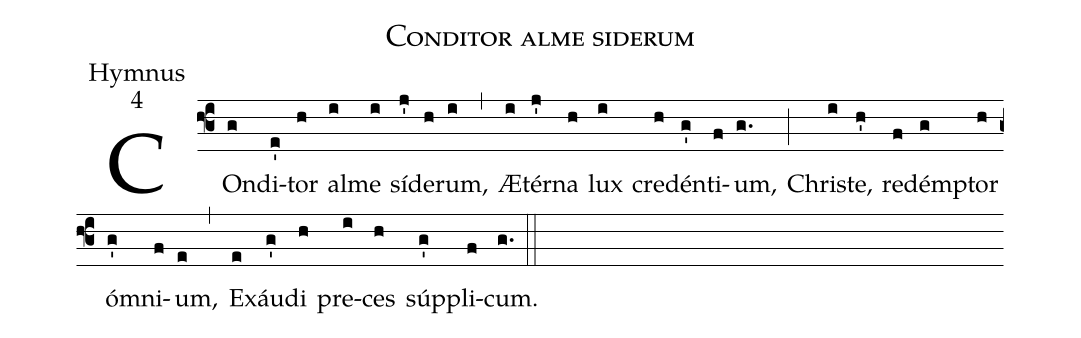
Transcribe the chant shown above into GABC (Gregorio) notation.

name:Conditor alme siderum;
office-part:Hymnus;
mode:4;
%%
(f3) COn(g)di(e')tor(h) al(i)me(i) sí(j')de(h)rum,(i) (,)
    Æ(i)tér(j')na(h) lux(i) cre(h)dén(g')ti(f)um,(g.) (;)
    Chri(i)ste,(h') red(f)ém(g)ptor(h) ó(g')mni(f)um,(e) (,)
    Ex(e)áu(g')di(h) pre(i)ces(h) súp(g')pli(f)cum.(g.) (::)

%2. Qui(g) cón(e')do(h)lens(i) in(i)té(j')ri(h)tu(i) (,)
%    Mor(i)tis(j') per(h)í(i)re(h) sǽ(g')cu(f)lum,(g.) (;)
%    Sal(i)vá(h')sti(f) mun(g)dum(h) lán(g)gui(f)dum,(e) (,)
%    Do(e)nans(g') re(h)is(i) re(h)mé(g')di(f)um,(g.) (::)
%
%3. Ver(g)gén(e')te(h) mun(i)di(i) vé(j')spe(h)re,(i) (,)
%    U(i)ti(j') spon(h)sus(i) de(h) thá(g')la(f)mo,(g.) (;)
%    E(i)grés(h')sus(f) ho(g)ne(h)stís(g')si(f)ma(e) (,)
%    Vír(e)gi(g')nis(h) ma(i)tris(h) cláu(g')su(f)la.(g.) (::)
%
%4. Cu(g)jus(e') for(h)ti(i) pot(i)én(j')ti(h)æ(i) (,)
%    Ge(i)nu(j') cur(h)ván(i)tur(h) ó(g')mni(f)a ;(g.) (;)
%    Cæ(i)lé(h')sti(f)a,(g) ter(h)ré(g')stri(f)a(e) (,)
%     Nu(e)tu(g') fa(h)tén(i)tur(h) súb(g')di(f)ta.(g.) (::)
%
%5. Te,(g) de(e')pre(h)cá(i)mur,(i) há(j')gi(h)e,(i) (,)
%    Ven(i)tú(j')re(h) ju(i)dex(h) sǽ(g')cu(f)li,(g.) (;)
%    Con(i)sér(h')va(f) nos(g) in(h) tém(g')po(f)re,(e) (,)
%    Hos(e)tis(g') a(h) te(i)lo(h) pér(g')fi(f)di.(g.) (::)
%
%6. Laus,(g)  ho(e')nor,(h) vir(i)tus,(i) gló(j')ri(h)a,(i) (,)
%    De(i)o(j') Pa(h)tri,(i) et(h) Fí(g')li(f)o,(g.) (;)
%    San(i)cto(h') si(f)mul(g) Pa(h)rá(g')cli(f)to,(e) (,)
%    in(e) sæ(g')cu(h)ló(i)rum(h) sǽ(g')cu(f)la.(g.) (::)
%A(ghg)men.(f.g.) (::)
